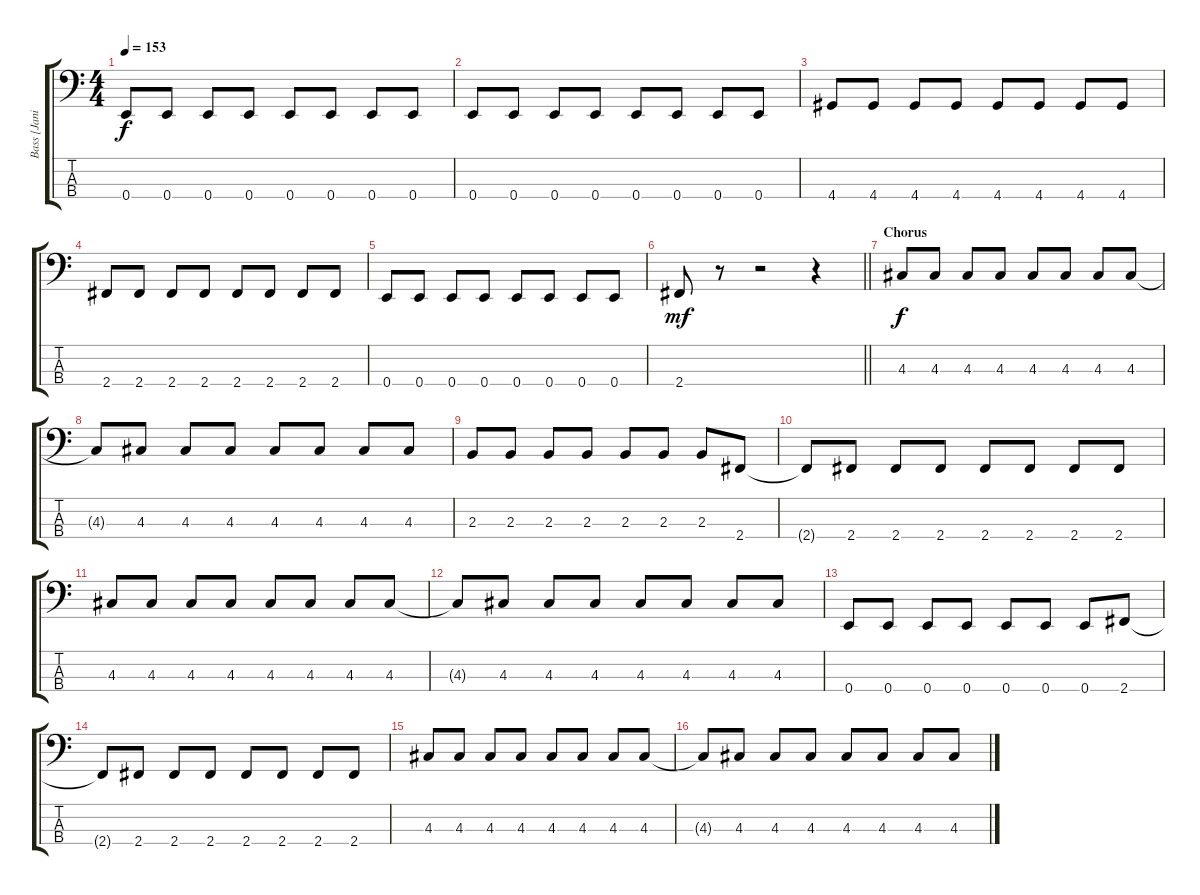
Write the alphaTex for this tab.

\track ("Bass [Jani]" "Bass [Jani") {instrument electricbasspick}
\staff {score tabs}
\tuning (G2 D2 A1 E1) {hide}
\ts (4 4)
\tempo 153
\clef f4
\ks c
0.4.8{dy f} 0.4.8 0.4.8 0.4.8 0.4.8 0.4.8 0.4.8 0.4.8 |
0.4.8 0.4.8 0.4.8 0.4.8 0.4.8 0.4.8 0.4.8 0.4.8 |
4.4.8 4.4.8 4.4.8 4.4.8 4.4.8 4.4.8 4.4.8 4.4.8 |
2.4.8 2.4.8 2.4.8 2.4.8 2.4.8 2.4.8 2.4.8 2.4.8 |
0.4.8 0.4.8 0.4.8 0.4.8 0.4.8 0.4.8 0.4.8 0.4.8 |
\barLineRight lightlight
2.4.8{dy mf} r.8 r.2 r.4 |
\section ("" "Chorus")
4.3.8{dy f} 4.3.8 4.3.8 4.3.8 4.3.8 4.3.8 4.3.8 4.3.8 |
4.3{t}.8 4.3.8 4.3.8 4.3.8 4.3.8 4.3.8 4.3.8 4.3.8 |
2.3.8 2.3.8 2.3.8 2.3.8 2.3.8 2.3.8 2.3.8 2.4.8 |
2.4{t}.8 2.4.8 2.4.8 2.4.8 2.4.8 2.4.8 2.4.8 2.4.8 |
4.3.8 4.3.8 4.3.8 4.3.8 4.3.8 4.3.8 4.3.8 4.3.8 |
4.3{t}.8 4.3.8 4.3.8 4.3.8 4.3.8 4.3.8 4.3.8 4.3.8 |
0.4.8 0.4.8 0.4.8 0.4.8 0.4.8 0.4.8 0.4.8 2.4.8 |
2.4{t}.8 2.4.8 2.4.8 2.4.8 2.4.8 2.4.8 2.4.8 2.4.8 |
4.3.8 4.3.8 4.3.8 4.3.8 4.3.8 4.3.8 4.3.8 4.3.8 |
4.3{t}.8 4.3.8 4.3.8 4.3.8 4.3.8 4.3.8 4.3.8 4.3.8
